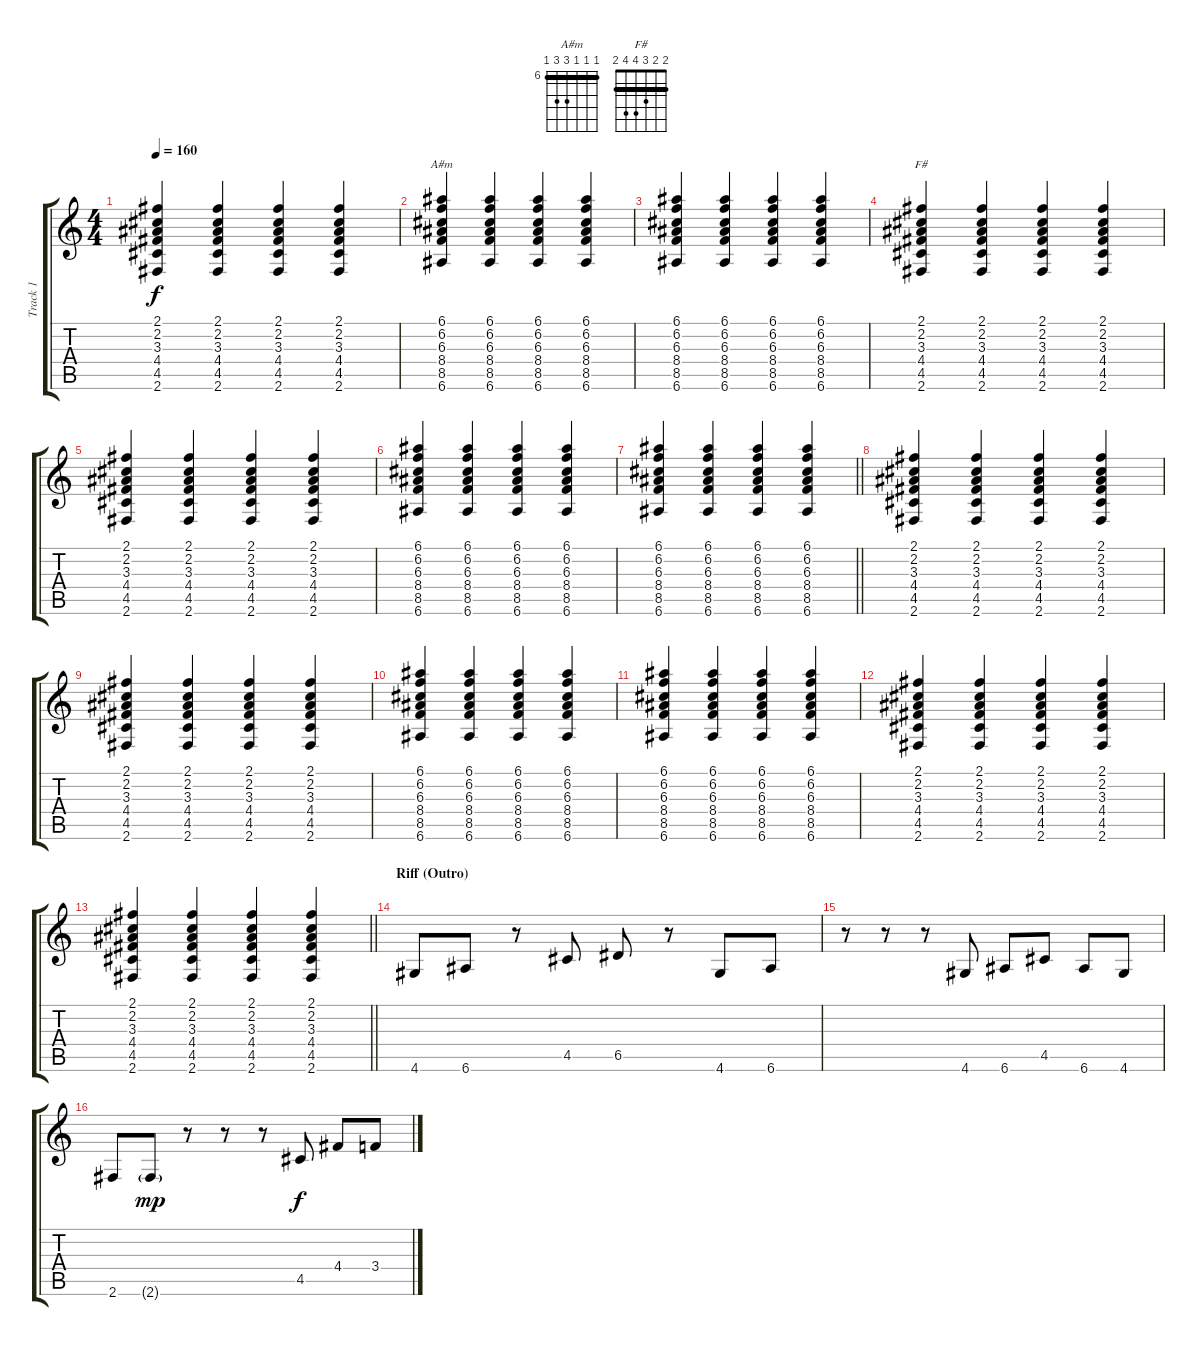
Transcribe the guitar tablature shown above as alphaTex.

\track ("Track 1" "Track 1") {instrument distortionguitar}
\staff {score tabs}
\tuning (E4 B3 G3 D3 A2 E2) {hide}
\chord ("A#m" 6 6 6 8 8 6) {firstfret 6 barre 6}
\chord ("F#" 2 2 3 4 4 2) {barre 2}
\ts (4 4)
\tempo 160
\clef g2
\ks c
(2.1 2.2 3.3 4.4 4.5 2.6).4{dy f} (2.1 2.2 3.3 4.4 4.5 2.6).4 (2.1 2.2 3.3 4.4 4.5 2.6).4 (2.1 2.2 3.3 4.4 4.5 2.6).4 |
(6.1 6.2 6.3 8.4 8.5 6.6).4{ch "A#m"} (6.1 6.2 6.3 8.4 8.5 6.6).4 (6.1 6.2 6.3 8.4 8.5 6.6).4 (6.1 6.2 6.3 8.4 8.5 6.6).4 |
(6.1 6.2 6.3 8.4 8.5 6.6).4 (6.1 6.2 6.3 8.4 8.5 6.6).4 (6.1 6.2 6.3 8.4 8.5 6.6).4 (6.1 6.2 6.3 8.4 8.5 6.6).4 |
(2.1 2.2 3.3 4.4 4.5 2.6).4{ch "F#"} (2.1 2.2 3.3 4.4 4.5 2.6).4 (2.1 2.2 3.3 4.4 4.5 2.6).4 (2.1 2.2 3.3 4.4 4.5 2.6).4 |
(2.1 2.2 3.3 4.4 4.5 2.6).4 (2.1 2.2 3.3 4.4 4.5 2.6).4 (2.1 2.2 3.3 4.4 4.5 2.6).4 (2.1 2.2 3.3 4.4 4.5 2.6).4 |
(6.1 6.2 6.3 8.4 8.5 6.6).4 (6.1 6.2 6.3 8.4 8.5 6.6).4 (6.1 6.2 6.3 8.4 8.5 6.6).4 (6.1 6.2 6.3 8.4 8.5 6.6).4 |
\barLineRight lightlight
(6.1 6.2 6.3 8.4 8.5 6.6).4 (6.1 6.2 6.3 8.4 8.5 6.6).4 (6.1 6.2 6.3 8.4 8.5 6.6).4 (6.1 6.2 6.3 8.4 8.5 6.6).4 |
(2.1 2.2 3.3 4.4 4.5 2.6).4 (2.1 2.2 3.3 4.4 4.5 2.6).4 (2.1 2.2 3.3 4.4 4.5 2.6).4 (2.1 2.2 3.3 4.4 4.5 2.6).4 |
(2.1 2.2 3.3 4.4 4.5 2.6).4 (2.1 2.2 3.3 4.4 4.5 2.6).4 (2.1 2.2 3.3 4.4 4.5 2.6).4 (2.1 2.2 3.3 4.4 4.5 2.6).4 |
(6.1 6.2 6.3 8.4 8.5 6.6).4 (6.1 6.2 6.3 8.4 8.5 6.6).4 (6.1 6.2 6.3 8.4 8.5 6.6).4 (6.1 6.2 6.3 8.4 8.5 6.6).4 |
(6.1 6.2 6.3 8.4 8.5 6.6).4 (6.1 6.2 6.3 8.4 8.5 6.6).4 (6.1 6.2 6.3 8.4 8.5 6.6).4 (6.1 6.2 6.3 8.4 8.5 6.6).4 |
(2.1 2.2 3.3 4.4 4.5 2.6).4 (2.1 2.2 3.3 4.4 4.5 2.6).4 (2.1 2.2 3.3 4.4 4.5 2.6).4 (2.1 2.2 3.3 4.4 4.5 2.6).4 |
\barLineRight lightlight
(2.1 2.2 3.3 4.4 4.5 2.6).4 (2.1 2.2 3.3 4.4 4.5 2.6).4 (2.1 2.2 3.3 4.4 4.5 2.6).4 (2.1 2.2 3.3 4.4 4.5 2.6).4 |
\section ("" "Riff (Outro)")
4.6.8 6.6.8 r.8 4.5.8 6.5.8 r.8 4.6.8 6.6.8 |
r.8 r.8 r.8 4.6.8 6.6.8 4.5.8 6.6.8 4.6.8 |
2.6.8 2.6{g}.8{dy mp} r.8 r.8 r.8 4.5.8{dy f} 4.4.8 3.4.8
